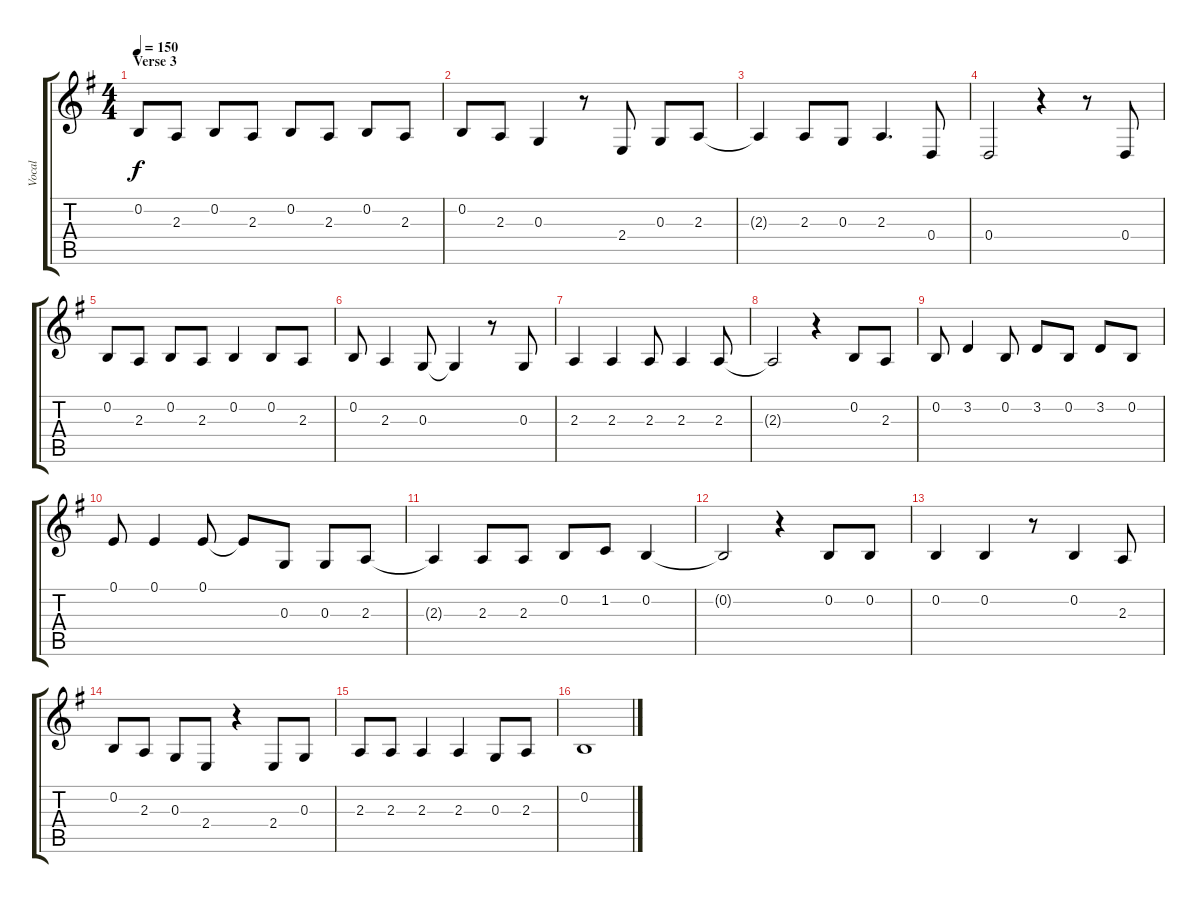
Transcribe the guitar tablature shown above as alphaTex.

\track ("Vocal" "Vocal") {instrument brightacousticpiano}
\staff {score tabs}
\tuning (E4 B3 G3 D3 A2 E2) {hide}
\ts (4 4)
\section ("" "Verse 3")
\tempo 150
\clef g2
\ks g
0.2.8{dy f} 2.3.8 0.2.8 2.3.8 0.2.8 2.3.8 0.2.8 2.3.8 |
0.2.8 2.3.8 0.3.4 r.8 2.4.8 0.3.8 2.3.8 |
2.3{t}.4 2.3.8 0.3.8 2.3.4{d} 0.4.8 |
0.4.2 r.4 r.8 0.4.8 |
0.2.8 2.3.8 0.2.8 2.3.8 0.2.4 0.2.8 2.3.8 |
0.2.8 2.3.4 0.3.8 0.3{t}.4 r.8 0.3.8 |
2.3.4 2.3.4 2.3.8 2.3.4 2.3.8 |
2.3{t}.2 r.4 0.2.8 2.3.8 |
0.2.8 3.2.4 0.2.8 3.2.8 0.2.8 3.2.8 0.2.8 |
0.1.8 0.1.4 0.1.8 0.1{t}.8 0.3.8 0.3.8 2.3.8 |
2.3{t}.4 2.3.8 2.3.8 0.2.8 1.2.8 0.2.4 |
0.2{t}.2 r.4 0.2.8 0.2.8 |
0.2.4 0.2.4 r.8 0.2.4 2.3.8 |
0.2.8 2.3.8 0.3.8 2.4.8 r.4 2.4.8 0.3.8 |
2.3.8 2.3.8 2.3.4 2.3.4 0.3.8 2.3.8 |
0.2.1
